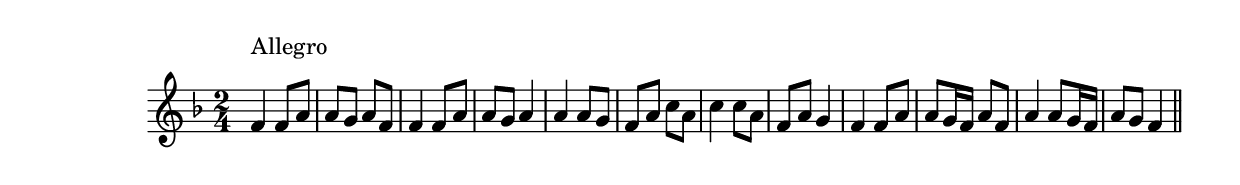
\version "2.14.0"
%{\header {
  title = "A la Claire Fontaine (France)"
  composer = "anonymous"
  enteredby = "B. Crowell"
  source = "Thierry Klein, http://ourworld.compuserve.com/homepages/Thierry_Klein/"
}%}
\score{{\key f \major
\time 2/4
%{\tempo 4=90
%}\relative f' {
  f4^\markup{\column { "Allegro" " " }} f8 a | a g a f | f4 f8 a | a8 g a4 |
  a4 a8 g | f a c a | c4 c8 a | f a g4 |
  f4 f8 a | a g16 f a8 f | a4 a8 g16 f | a8 g f4
  \bar "||"
}

}}